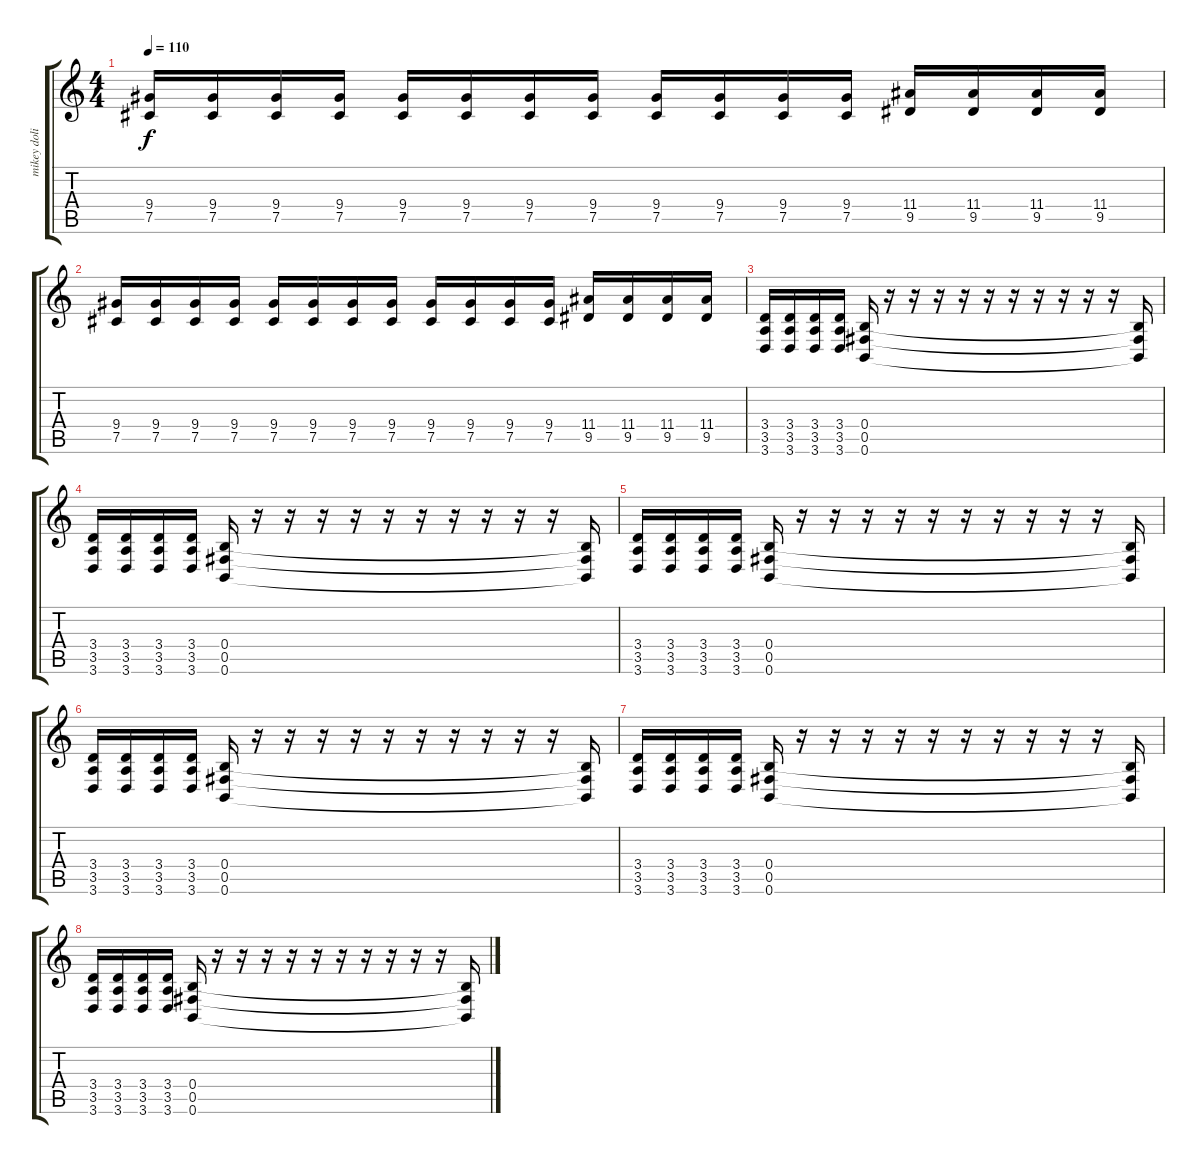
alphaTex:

\track ("mikey doling" "mikey doli") {instrument distortionguitar}
\staff {score tabs}
\tuning (Db4 Ab3 E3 B2 Gb2 B1) {hide}
\ts (4 4)
\tempo 110
\clef g2
\ks c
(9.4 7.5).16{dy f} (9.4 7.5).16 (9.4 7.5).16 (9.4 7.5).16 (9.4 7.5).16 (9.4 7.5).16 (9.4 7.5).16 (9.4 7.5).16 (9.4 7.5).16 (9.4 7.5).16 (9.4 7.5).16 (9.4 7.5).16 (11.4 9.5).16 (11.4 9.5).16 (11.4 9.5).16 (11.4 9.5).16 |
(9.4 7.5).16 (9.4 7.5).16 (9.4 7.5).16 (9.4 7.5).16 (9.4 7.5).16 (9.4 7.5).16 (9.4 7.5).16 (9.4 7.5).16 (9.4 7.5).16 (9.4 7.5).16 (9.4 7.5).16 (9.4 7.5).16 (11.4 9.5).16 (11.4 9.5).16 (11.4 9.5).16 (11.4 9.5).16 |
(3.4 3.5 3.6).16 (3.4 3.5 3.6).16 (3.4 3.5 3.6).16 (3.4 3.5 3.6).16 (0.4 0.5 0.6).16 r.16 r.16 r.16 r.16 r.16 r.16 r.16 r.16 r.16 r.16 (0.4{t} 0.5{t} 0.6{t}).16 |
(3.4 3.5 3.6).16 (3.4 3.5 3.6).16 (3.4 3.5 3.6).16 (3.4 3.5 3.6).16 (0.4 0.5 0.6).16 r.16 r.16 r.16 r.16 r.16 r.16 r.16 r.16 r.16 r.16 (0.4{t} 0.5{t} 0.6{t}).16 |
(3.4 3.5 3.6).16 (3.4 3.5 3.6).16 (3.4 3.5 3.6).16 (3.4 3.5 3.6).16 (0.4 0.5 0.6).16 r.16 r.16 r.16 r.16 r.16 r.16 r.16 r.16 r.16 r.16 (0.4{t} 0.5{t} 0.6{t}).16 |
(3.4 3.5 3.6).16 (3.4 3.5 3.6).16 (3.4 3.5 3.6).16 (3.4 3.5 3.6).16 (0.4 0.5 0.6).16 r.16 r.16 r.16 r.16 r.16 r.16 r.16 r.16 r.16 r.16 (0.4{t} 0.5{t} 0.6{t}).16 |
(3.4 3.5 3.6).16 (3.4 3.5 3.6).16 (3.4 3.5 3.6).16 (3.4 3.5 3.6).16 (0.4 0.5 0.6).16 r.16 r.16 r.16 r.16 r.16 r.16 r.16 r.16 r.16 r.16 (0.4{t} 0.5{t} 0.6{t}).16 |
(3.4 3.5 3.6).16 (3.4 3.5 3.6).16 (3.4 3.5 3.6).16 (3.4 3.5 3.6).16 (0.4 0.5 0.6).16 r.16 r.16 r.16 r.16 r.16 r.16 r.16 r.16 r.16 r.16 (0.4{t} 0.5{t} 0.6{t}).16
